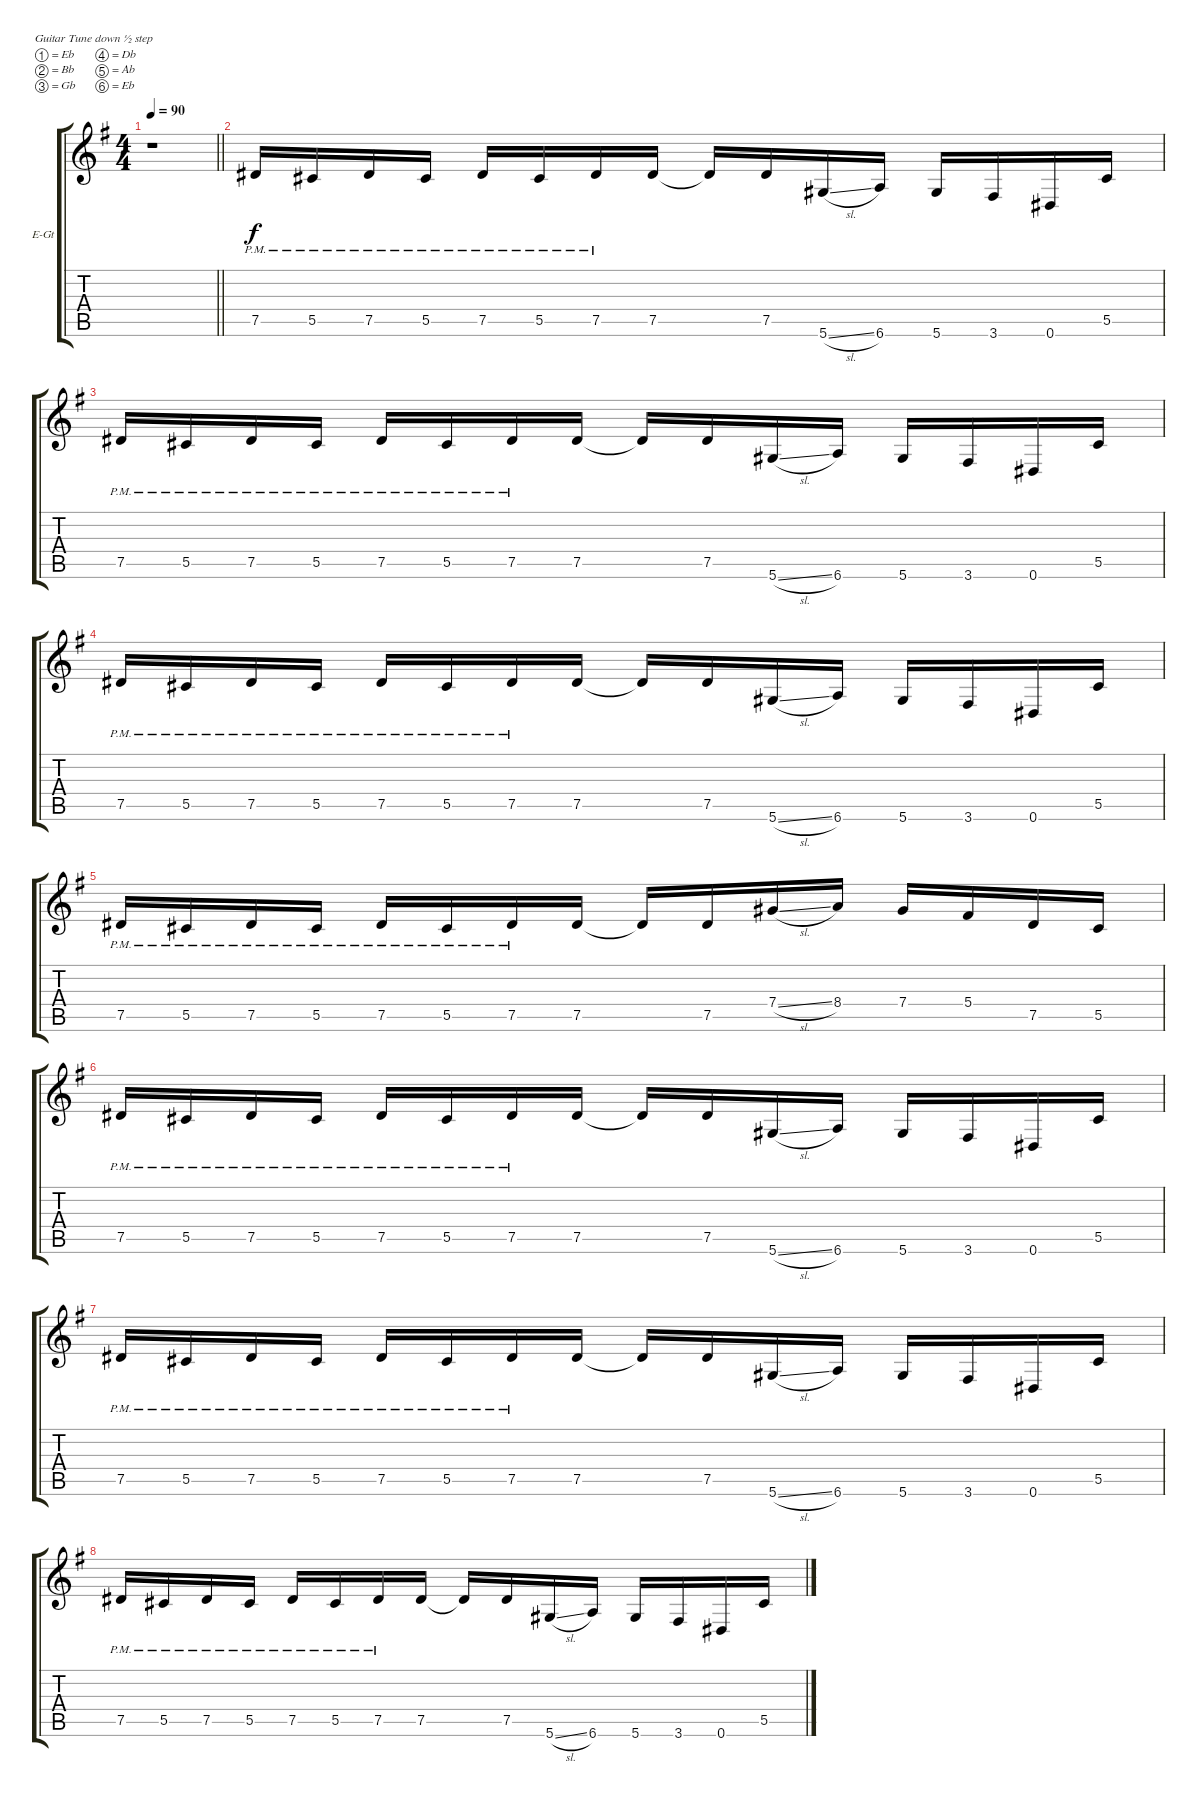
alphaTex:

\bracketExtendMode groupsimilarinstruments
\firstSystemTrackNameOrientation horizontal
\otherSystemsTrackNameOrientation horizontal
\track ("o1" "E-Gt") {instrument overdrivenguitar}
\staff {score tabs}
\tuning (Eb4 Bb3 Gb3 Db3 Ab2 Eb2)
\ts (4 4)
\beaming (8 2 2 2 2)
\tempo 90
\clef g2
\barLineRight lightlight
\ks g
r.1{dy f instrument overdrivenguitar} |
7.5{pm}.16 5.5{pm}.16 7.5{pm}.16 5.5{pm}.16 7.5{pm}.16 5.5{pm}.16 7.5{pm}.16 7.5.16 7.5{t}.16 7.5.16 5.6{sl}.16 6.6.16 5.6.16 3.6.16 0.6.16 5.5.16 |
7.5{pm}.16 5.5{pm}.16 7.5{pm}.16 5.5{pm}.16 7.5{pm}.16 5.5{pm}.16 7.5{pm}.16 7.5.16 7.5{t}.16 7.5.16 5.6{sl}.16 6.6.16 5.6.16 3.6.16 0.6.16 5.5.16 |
7.5{pm}.16 5.5{pm}.16 7.5{pm}.16 5.5{pm}.16 7.5{pm}.16 5.5{pm}.16 7.5{pm}.16 7.5.16 7.5{t}.16 7.5.16 5.6{sl}.16 6.6.16 5.6.16 3.6.16 0.6.16 5.5.16 |
7.5{pm}.16 5.5{pm}.16 7.5{pm}.16 5.5{pm}.16 7.5{pm}.16 5.5{pm}.16 7.5{pm}.16 7.5.16 7.5{t}.16 7.5.16 7.4{sl}.16 8.4.16 7.4.16 5.4.16 7.5.16 5.5.16 |
7.5{pm}.16 5.5{pm}.16 7.5{pm}.16 5.5{pm}.16 7.5{pm}.16 5.5{pm}.16 7.5{pm}.16 7.5.16 7.5{t}.16 7.5.16 5.6{sl}.16 6.6.16 5.6.16 3.6.16 0.6.16 5.5.16 |
7.5{pm}.16 5.5{pm}.16 7.5{pm}.16 5.5{pm}.16 7.5{pm}.16 5.5{pm}.16 7.5{pm}.16 7.5.16 7.5{t}.16 7.5.16 5.6{sl}.16 6.6.16 5.6.16 3.6.16 0.6.16 5.5.16 |
7.5{pm}.16 5.5{pm}.16 7.5{pm}.16 5.5{pm}.16 7.5{pm}.16 5.5{pm}.16 7.5{pm}.16 7.5.16 7.5{t}.16 7.5.16 5.6{sl}.16 6.6.16 5.6.16 3.6.16 0.6.16 5.5.16
